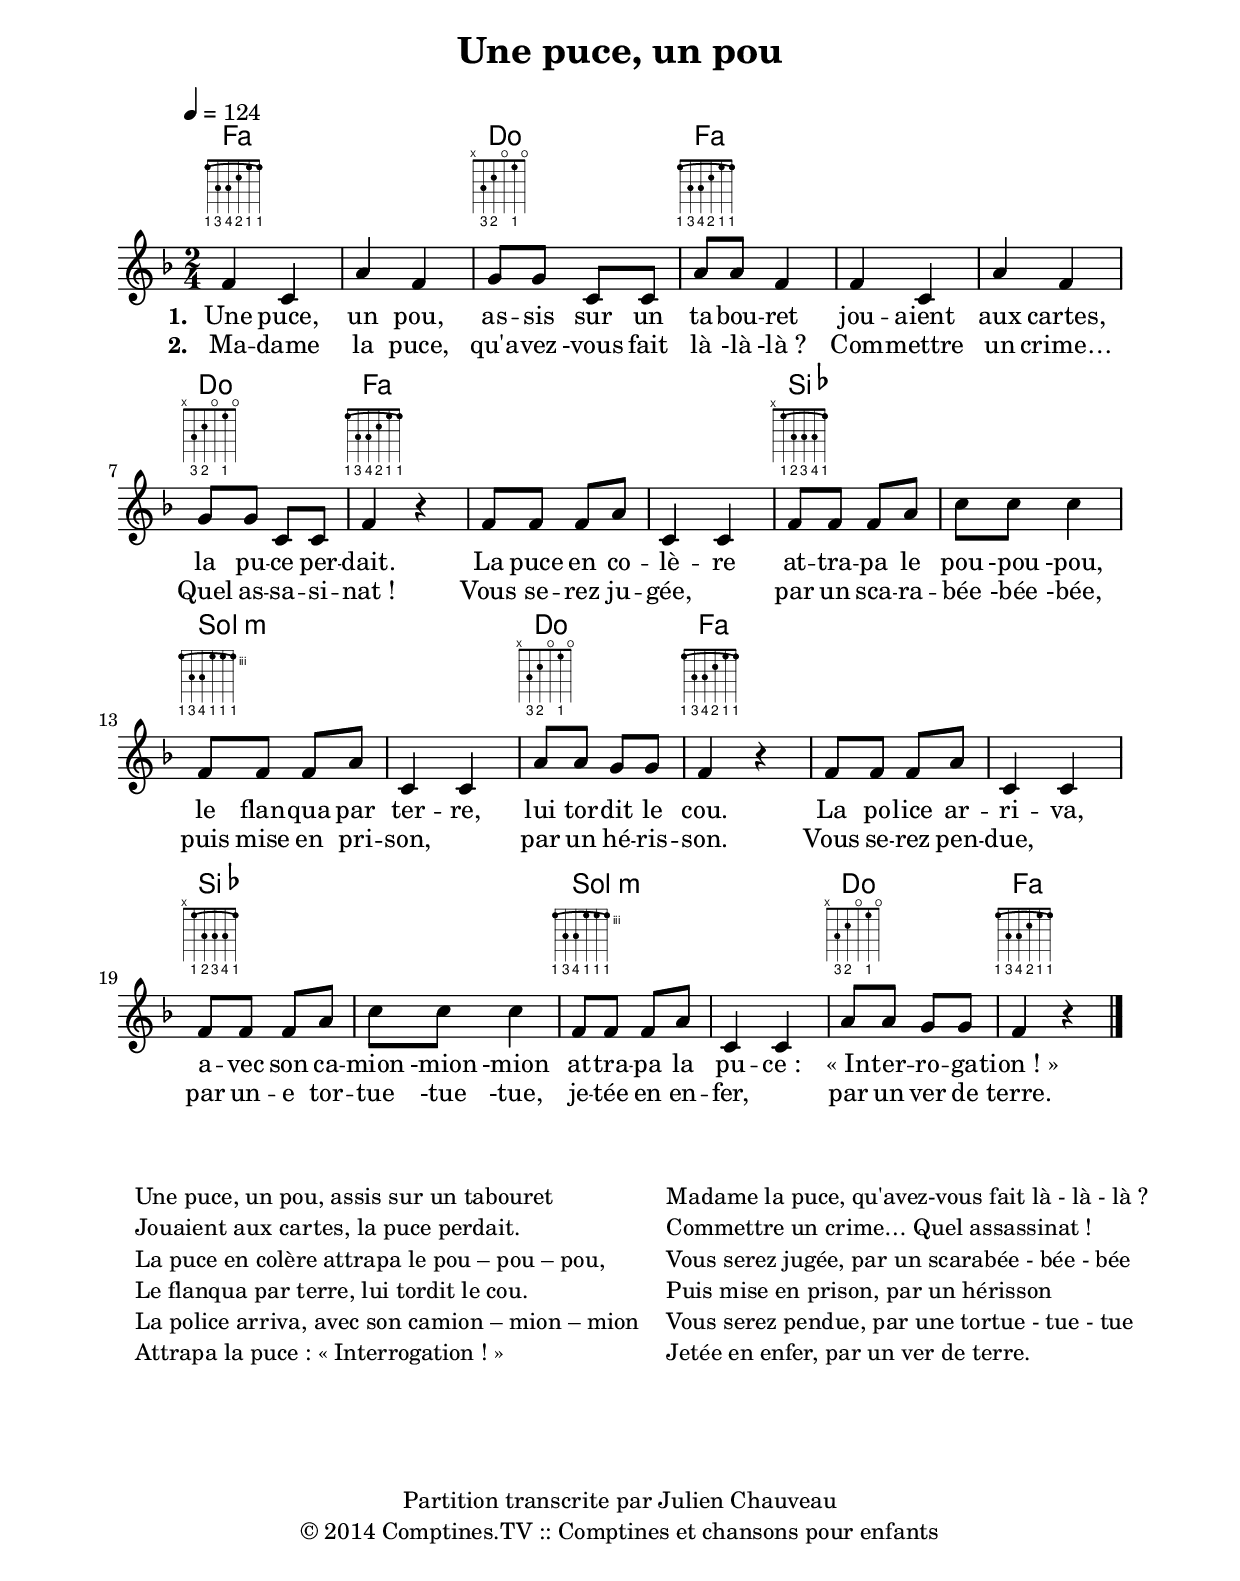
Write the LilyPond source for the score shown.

\include "predefined-guitar-fretboards.ly"

\version "2.18.2"

\pointAndClickOff   % Remove hyperlinks in PDF

\paper {
  top-margin = 2\cm
  bottom-margin = 2\cm
  indent = 0
  line-width = 17.0\cm
  markup-system-spacing =
    #'((basic-distance . 12)
       (minimum-distance . 6)
       (padding . 1)
       (stretchability . 10))
}


\header {
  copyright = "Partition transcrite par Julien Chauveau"
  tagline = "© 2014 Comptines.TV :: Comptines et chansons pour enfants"
}


\header {
  title = "Une puce, un pou"
}

harmonies = \chordmode {
  f1 c2 f
  s1 c2 f
  s1 bes g:m c2 f
  s1 bes g:m c2 f
}

<<
  \time 2/4

  \chords { \frenchChords \harmonies }
  \new FretBoards \harmonies

  \relative c'
  {
    \key f \major
    \tempo 4 = 124
    
    f4 c a' f g8 g c, c a' a f4
    f c a' f g8 g c, c f4 r
    f8 f f a c,4 c
    f8 f f a c c c4
    f,8 f f a c,4 c
    a'8 a g g f4 r
    f8 f f a c,4 c
    f8 f f a c c c4
    f,8 f f a c,4 c
    a'8 a g g f4 r
    \bar "|."
  }

  \addlyrics
  {
    \set stanza = #"1. "
    Une puce, un pou, as -- sis sur un ta -- bou -- ret
    jou -- aient aux cartes, la pu -- ce per -- dait.
    La puce en co -- lè -- re at -- tra -- pa le pou -pou -pou,
    le flan -- qua par ter -- re, lui tor -- dit le cou.
    La po -- lice ar -- ri -- va, a -- vec son ca -- mion -mion -mion
    at -- tra -- pa la pu -- ce : « In -- ter -- ro -- ga -- tion ! »
  }
  \addlyrics
  {
    \set stanza = #"2. "
    Ma -- dame la puce, qu'a -- vez -vous fait là -là -là ?
    Com -- mettre un crime… Quel as -- sa -- si -- nat !
    Vous se -- rez ju -- gée, \skip 1 par un sca -- ra -- bée -bée -bée,
    puis mise en pri -- son, \skip 1 par un hé -- ris -- son.
    Vous se -- rez pen -- due, \skip 1 par un -- e tor -- tue -tue -tue,
    je -- tée en en -- fer, \skip 1 par un ver de terre.
  }
>>

\markup 
{
  \vspace #3

  \hspace #1
  \column
  {
    "Une puce, un pou, assis sur un tabouret"
    "Jouaient aux cartes, la puce perdait."
    "La puce en colère attrapa le pou – pou – pou,"
    "Le flanqua par terre, lui tordit le cou."
    "La police arriva, avec son camion – mion – mion"
    "Attrapa la puce : « Interrogation ! »"
  }
  \hspace #2
  \column
  {
    "Madame la puce, qu'avez-vous fait là - là - là ?"
    "Commettre un crime… Quel assassinat !"
    "Vous serez jugée, par un scarabée - bée - bée"
    "Puis mise en prison, par un hérisson"
    "Vous serez pendue, par une tortue - tue - tue"
    "Jetée en enfer, par un ver de terre."
  }
  \hspace #1
}